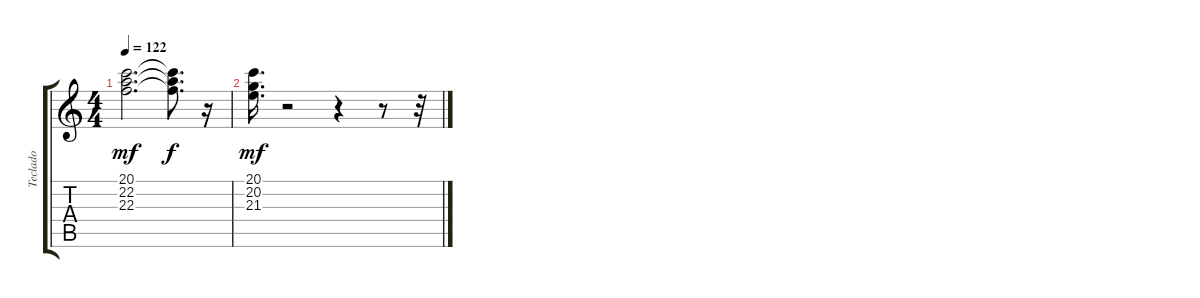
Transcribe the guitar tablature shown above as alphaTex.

\track ("Teclado" "Teclado") {instrument rockorgan}
\staff {score tabs}
\tuning (E4 B3 G3 D3 A2 E2) {hide}
\ts (4 4)
\tempo 122
\clef g2
\ks c
(20.1 22.2 22.3).2{d dy mf volume 4} (20.1{t} 22.2{t} 22.3{t}).8{d dy f} r.16 |
(20.1 20.2 21.3).16{d dy mf volume 2} r.2 r.4 r.8 r.32
